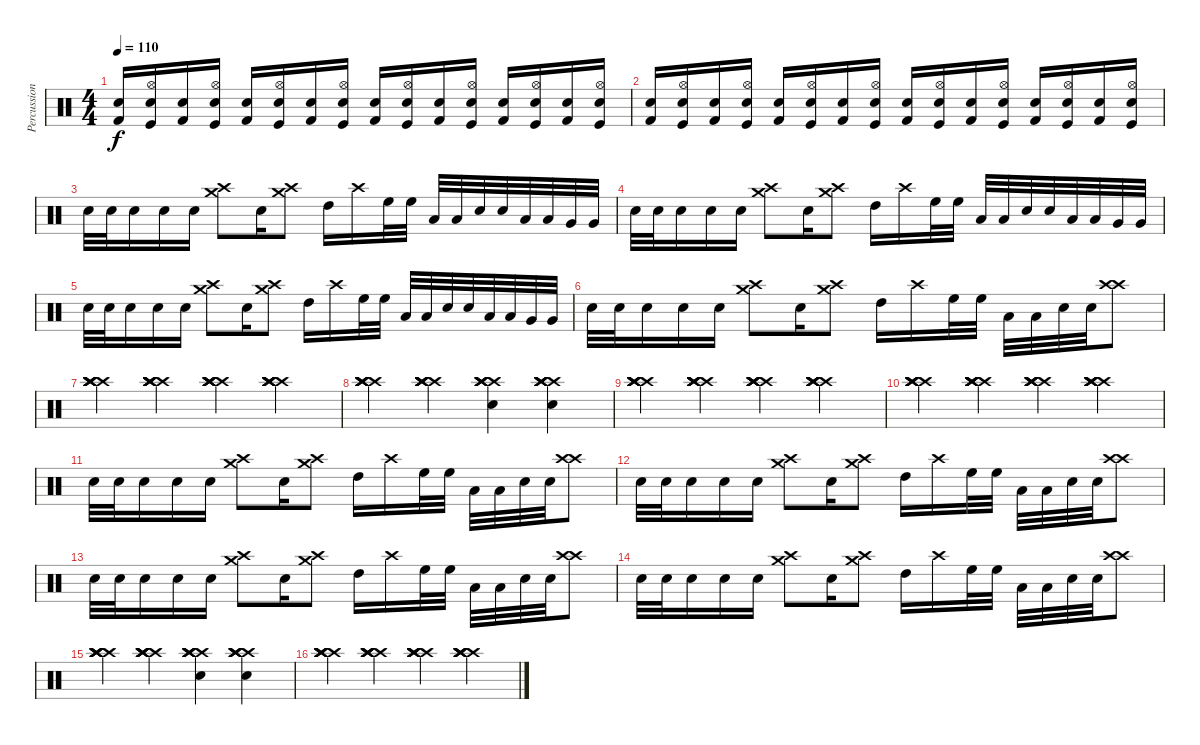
\track ("Percussion" "Percussion") {instrument percussion}
\staff {score}
\articulation defaults
\ts (4 4)
\tempo 110
\clef neutral
\ks c
("Snare (hit) 2" "Kick (hit) 2").16{dy f} ("Hi-Hat (open)" "Snare (hit) 2" "Kick (hit)").16 ("Snare (hit) 2" "Kick (hit) 2").16 ("Hi-Hat (open)" "Snare (hit) 2" "Kick (hit)").16 ("Snare (hit) 2" "Kick (hit) 2").16 ("Hi-Hat (open)" "Snare (hit) 2" "Kick (hit)").16 ("Snare (hit) 2" "Kick (hit) 2").16 ("Hi-Hat (open)" "Snare (hit) 2" "Kick (hit)").16 ("Snare (hit) 2" "Kick (hit) 2").16 ("Hi-Hat (open)" "Snare (hit) 2" "Kick (hit)").16 ("Snare (hit) 2" "Kick (hit) 2").16 ("Hi-Hat (open)" "Snare (hit) 2" "Kick (hit)").16 ("Snare (hit) 2" "Kick (hit) 2").16 ("Hi-Hat (open)" "Snare (hit) 2" "Kick (hit)").16 ("Snare (hit) 2" "Kick (hit) 2").16 ("Hi-Hat (open)" "Snare (hit) 2" "Kick (hit)").16 |
("Snare (hit) 2" "Kick (hit) 2").16 ("Hi-Hat (open)" "Snare (hit) 2" "Kick (hit)").16 ("Snare (hit) 2" "Kick (hit) 2").16 ("Hi-Hat (open)" "Snare (hit) 2" "Kick (hit)").16 ("Snare (hit) 2" "Kick (hit) 2").16 ("Hi-Hat (open)" "Snare (hit) 2" "Kick (hit)").16 ("Snare (hit) 2" "Kick (hit) 2").16 ("Hi-Hat (open)" "Snare (hit) 2" "Kick (hit)").16 ("Snare (hit) 2" "Kick (hit) 2").16 ("Hi-Hat (open)" "Snare (hit) 2" "Kick (hit)").16 ("Snare (hit) 2" "Kick (hit) 2").16 ("Hi-Hat (open)" "Snare (hit) 2" "Kick (hit)").16 ("Snare (hit) 2" "Kick (hit) 2").16 ("Hi-Hat (open)" "Snare (hit) 2" "Kick (hit)").16 ("Snare (hit) 2" "Kick (hit) 2").16 ("Hi-Hat (open)" "Snare (hit) 2" "Kick (hit)").16 |
"Snare (hit) 2".32 "Snare (hit) 2".32 "Snare (hit) 2".16 "Snare (hit) 2".16 "Snare (hit) 2".16 ("Crash high (hit)" "Crash medium (hit)").8 "Snare (hit) 2".16 ("Crash high (hit)" "Crash medium (hit)").8 "High Tom (hit)".16 "Crash high (hit)".16 "High Floor Tom (hit)".32 "High Floor Tom (hit)".32 "Low Floor Tom (hit)".32 "Low Floor Tom (hit)".32 "Snare (hit) 2".32 "Snare (hit) 2".32 "Low Tom (hit)".32 "Low Tom (hit)".32 "Very Low Tom (hit)".32 "Very Low Tom (hit)".32 |
"Snare (hit) 2".32 "Snare (hit) 2".32 "Snare (hit) 2".16 "Snare (hit) 2".16 "Snare (hit) 2".16 ("Crash high (hit)" "Crash medium (hit)").8 "Snare (hit) 2".16 ("Crash high (hit)" "Crash medium (hit)").8 "High Tom (hit)".16 "Crash high (hit)".16 "High Floor Tom (hit)".32 "High Floor Tom (hit)".32 "Low Floor Tom (hit)".32 "Low Floor Tom (hit)".32 "Snare (hit) 2".32 "Snare (hit) 2".32 "Low Tom (hit)".32 "Low Tom (hit)".32 "Very Low Tom (hit)".32 "Very Low Tom (hit)".32 |
"Snare (hit) 2".32 "Snare (hit) 2".32 "Snare (hit) 2".16 "Snare (hit) 2".16 "Snare (hit) 2".16 ("Crash high (hit)" "Crash medium (hit)").8 "Snare (hit) 2".16 ("Crash high (hit)" "Crash medium (hit)").8 "High Tom (hit)".16 "Crash high (hit)".16 "High Floor Tom (hit)".32 "High Floor Tom (hit)".32 "Low Floor Tom (hit)".32 "Low Floor Tom (hit)".32 "Snare (hit) 2".32 "Snare (hit) 2".32 "Low Tom (hit)".32 "Low Tom (hit)".32 "Very Low Tom (hit)".32 "Very Low Tom (hit)".32 |
"Snare (hit) 2".32 "Snare (hit) 2".32 "Snare (hit) 2".16 "Snare (hit) 2".16 "Snare (hit) 2".16 ("Crash high (hit)" "Crash medium (hit)").8 "Snare (hit) 2".16 ("Crash high (hit)" "Crash medium (hit)").8 "High Tom (hit)".16 "Crash high (hit)".16 "High Floor Tom (hit)".32 "High Floor Tom (hit)".32 "Low Floor Tom (hit)".32 "Low Floor Tom (hit)".32 "Snare (hit) 2".32 "Snare (hit) 2".32 ("Crash high (hit)" "Crash high (hit)").8 |
("Crash high (hit)" "Crash high (hit)" "Crash high (hit)" "Crash high (hit)" "Crash high (hit)" "Crash high (hit)").4 ("Crash high (hit)" "Crash high (hit)" "Crash high (hit)" "Crash high (hit)" "Crash high (hit)" "Crash high (hit)").4 ("Crash high (hit)" "Crash high (hit)" "Crash high (hit)" "Crash high (hit)" "Crash high (hit)" "Crash high (hit)").4 ("Crash high (hit)" "Crash high (hit)" "Crash high (hit)" "Crash high (hit)" "Crash high (hit)" "Crash high (hit)").4 |
("Crash high (hit)" "Crash high (hit)" "Crash high (hit)" "Crash high (hit)" "Crash high (hit)" "Crash high (hit)").4 ("Crash high (hit)" "Crash high (hit)" "Crash high (hit)" "Crash high (hit)" "Crash high (hit)" "Crash high (hit)").4 ("Crash high (hit)" "Crash high (hit)" "Electric Snare (hit)" "Crash high (hit)" "Crash high (hit)" "Crash high (hit)").4 ("Crash high (hit)" "Crash high (hit)" "Electric Snare (hit)" "Crash high (hit)" "Crash high (hit)" "Crash high (hit)").4 |
("Crash high (hit)" "Crash high (hit)" "Crash high (hit)" "Crash high (hit)" "Crash high (hit)" "Crash high (hit)").4 ("Crash high (hit)" "Crash high (hit)" "Crash high (hit)" "Crash high (hit)" "Crash high (hit)" "Crash high (hit)").4 ("Crash high (hit)" "Crash high (hit)" "Crash high (hit)" "Crash high (hit)" "Crash high (hit)" "Crash high (hit)").4 ("Crash high (hit)" "Crash high (hit)" "Crash high (hit)" "Crash high (hit)" "Crash high (hit)" "Crash high (hit)").4 |
("Crash high (hit)" "Crash high (hit)" "Crash high (hit)" "Crash high (hit)" "Crash high (hit)" "Crash high (hit)").4 ("Crash high (hit)" "Crash high (hit)" "Crash high (hit)" "Crash high (hit)" "Crash high (hit)" "Crash high (hit)").4 ("Crash high (hit)" "Crash high (hit)" "Crash high (hit)" "Crash high (hit)" "Crash high (hit)" "Crash high (hit)").4 ("Crash high (hit)" "Crash high (hit)" "Crash high (hit)" "Crash high (hit)" "Crash high (hit)" "Crash high (hit)").4 |
"Snare (hit) 2".32 "Snare (hit) 2".32 "Snare (hit) 2".16 "Snare (hit) 2".16 "Snare (hit) 2".16 ("Crash high (hit)" "Crash medium (hit)").8 "Snare (hit) 2".16 ("Crash high (hit)" "Crash medium (hit)").8 "High Tom (hit)".16 "Crash high (hit)".16 "High Floor Tom (hit)".32 "High Floor Tom (hit)".32 "Low Floor Tom (hit)".32 "Low Floor Tom (hit)".32 "Snare (hit) 2".32 "Snare (hit) 2".32 ("Crash high (hit)" "Crash high (hit)").8 |
"Snare (hit) 2".32 "Snare (hit) 2".32 "Snare (hit) 2".16 "Snare (hit) 2".16 "Snare (hit) 2".16 ("Crash high (hit)" "Crash medium (hit)").8 "Snare (hit) 2".16 ("Crash high (hit)" "Crash medium (hit)").8 "High Tom (hit)".16 "Crash high (hit)".16 "High Floor Tom (hit)".32 "High Floor Tom (hit)".32 "Low Floor Tom (hit)".32 "Low Floor Tom (hit)".32 "Snare (hit) 2".32 "Snare (hit) 2".32 ("Crash high (hit)" "Crash high (hit)").8 |
"Snare (hit) 2".32 "Snare (hit) 2".32 "Snare (hit) 2".16 "Snare (hit) 2".16 "Snare (hit) 2".16 ("Crash high (hit)" "Crash medium (hit)").8 "Snare (hit) 2".16 ("Crash high (hit)" "Crash medium (hit)").8 "High Tom (hit)".16 "Crash high (hit)".16 "High Floor Tom (hit)".32 "High Floor Tom (hit)".32 "Low Floor Tom (hit)".32 "Low Floor Tom (hit)".32 "Snare (hit) 2".32 "Snare (hit) 2".32 ("Crash high (hit)" "Crash high (hit)").8 |
"Snare (hit) 2".32 "Snare (hit) 2".32 "Snare (hit) 2".16 "Snare (hit) 2".16 "Snare (hit) 2".16 ("Crash high (hit)" "Crash medium (hit)").8 "Snare (hit) 2".16 ("Crash high (hit)" "Crash medium (hit)").8 "High Tom (hit)".16 "Crash high (hit)".16 "High Floor Tom (hit)".32 "High Floor Tom (hit)".32 "Low Floor Tom (hit)".32 "Low Floor Tom (hit)".32 "Snare (hit) 2".32 "Snare (hit) 2".32 ("Crash high (hit)" "Crash high (hit)").8 |
("Crash high (hit)" "Crash high (hit)" "Crash high (hit)" "Crash high (hit)" "Crash high (hit)" "Crash high (hit)").4 ("Crash high (hit)" "Crash high (hit)" "Crash high (hit)" "Crash high (hit)" "Crash high (hit)" "Crash high (hit)").4 ("Crash high (hit)" "Crash high (hit)" "Electric Snare (hit)" "Crash high (hit)" "Crash high (hit)" "Crash high (hit)").4 ("Crash high (hit)" "Crash high (hit)" "Electric Snare (hit)" "Crash high (hit)" "Crash high (hit)" "Crash high (hit)").4 |
("Crash high (hit)" "Crash high (hit)" "Crash high (hit)" "Crash high (hit)" "Crash high (hit)" "Crash high (hit)").4 ("Crash high (hit)" "Crash high (hit)" "Crash high (hit)" "Crash high (hit)" "Crash high (hit)" "Crash high (hit)").4 ("Crash high (hit)" "Crash high (hit)" "Crash high (hit)" "Crash high (hit)" "Crash high (hit)" "Crash high (hit)").4 ("Crash high (hit)" "Crash high (hit)" "Crash high (hit)" "Crash high (hit)" "Crash high (hit)" "Crash high (hit)").4
